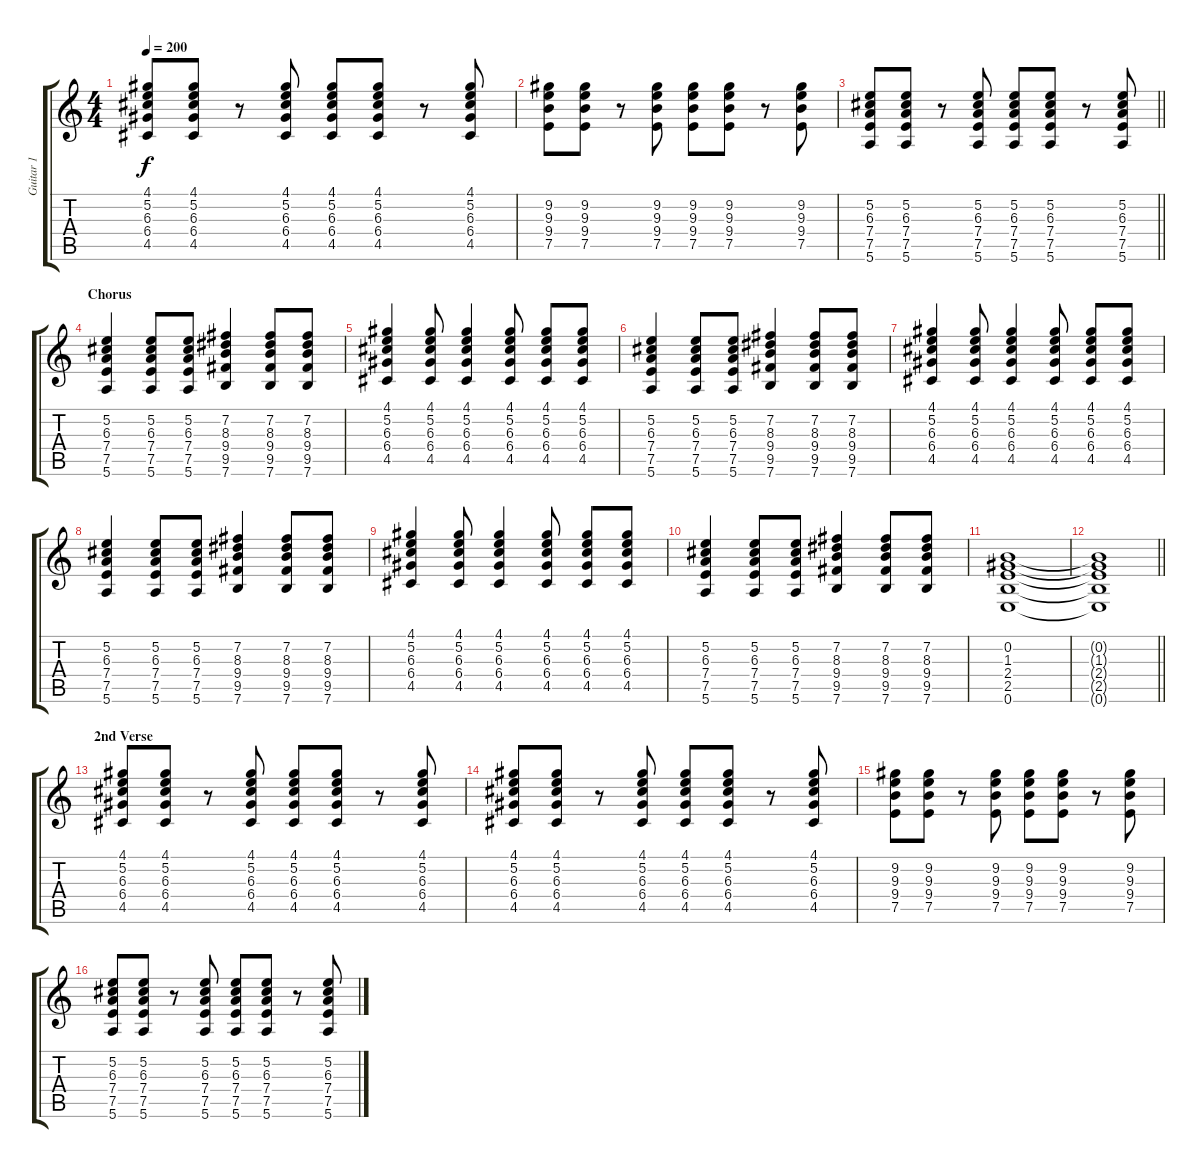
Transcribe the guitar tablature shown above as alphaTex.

\track ("Guitar 1" "Guitar 1") {instrument overdrivenguitar}
\staff {score tabs}
\tuning (E4 B3 G3 D3 A2 E2) {hide}
\ts (4 4)
\tempo 200
\clef g2
\ks c
(4.1 5.2 6.3 6.4 4.5).8{dy f} (4.1 5.2 6.3 6.4 4.5).8 r.8 (4.1 5.2 6.3 6.4 4.5).8 (4.1 5.2 6.3 6.4 4.5).8 (4.1 5.2 6.3 6.4 4.5).8 r.8 (4.1 5.2 6.3 6.4 4.5).8 |
(9.2 9.3 9.4 7.5).8 (9.2 9.3 9.4 7.5).8 r.8 (9.2 9.3 9.4 7.5).8 (9.2 9.3 9.4 7.5).8 (9.2 9.3 9.4 7.5).8 r.8 (9.2 9.3 9.4 7.5).8 |
\barLineRight lightlight
(5.2 6.3 7.4 7.5 5.6).8 (5.2 6.3 7.4 7.5 5.6).8 r.8 (5.2 6.3 7.4 7.5 5.6).8 (5.2 6.3 7.4 7.5 5.6).8 (5.2 6.3 7.4 7.5 5.6).8 r.8 (5.2 6.3 7.4 7.5 5.6).8 |
\section ("" "Chorus")
(5.2 6.3 7.4 7.5 5.6).4 (5.2 6.3 7.4 7.5 5.6).8 (5.2 6.3 7.4 7.5 5.6).8 (7.2 8.3 9.4 9.5 7.6).4 (7.2 8.3 9.4 9.5 7.6).8 (7.2 8.3 9.4 9.5 7.6).8 |
(4.1 5.2 6.3 6.4 4.5).4 (4.1 5.2 6.3 6.4 4.5).8 (4.1 5.2 6.3 6.4 4.5).4 (4.1 5.2 6.3 6.4 4.5).8 (4.1 5.2 6.3 6.4 4.5).8 (4.1 5.2 6.3 6.4 4.5).8 |
(5.2 6.3 7.4 7.5 5.6).4 (5.2 6.3 7.4 7.5 5.6).8 (5.2 6.3 7.4 7.5 5.6).8 (7.2 8.3 9.4 9.5 7.6).4 (7.2 8.3 9.4 9.5 7.6).8 (7.2 8.3 9.4 9.5 7.6).8 |
(4.1 5.2 6.3 6.4 4.5).4 (4.1 5.2 6.3 6.4 4.5).8 (4.1 5.2 6.3 6.4 4.5).4 (4.1 5.2 6.3 6.4 4.5).8 (4.1 5.2 6.3 6.4 4.5).8 (4.1 5.2 6.3 6.4 4.5).8 |
(5.2 6.3 7.4 7.5 5.6).4 (5.2 6.3 7.4 7.5 5.6).8 (5.2 6.3 7.4 7.5 5.6).8 (7.2 8.3 9.4 9.5 7.6).4 (7.2 8.3 9.4 9.5 7.6).8 (7.2 8.3 9.4 9.5 7.6).8 |
(4.1 5.2 6.3 6.4 4.5).4 (4.1 5.2 6.3 6.4 4.5).8 (4.1 5.2 6.3 6.4 4.5).4 (4.1 5.2 6.3 6.4 4.5).8 (4.1 5.2 6.3 6.4 4.5).8 (4.1 5.2 6.3 6.4 4.5).8 |
(5.2 6.3 7.4 7.5 5.6).4 (5.2 6.3 7.4 7.5 5.6).8 (5.2 6.3 7.4 7.5 5.6).8 (7.2 8.3 9.4 9.5 7.6).4 (7.2 8.3 9.4 9.5 7.6).8 (7.2 8.3 9.4 9.5 7.6).8 |
(0.2 1.3 2.4 2.5 0.6).1 |
\barLineRight lightlight
(0.2{t} 1.3{t} 2.4{t} 2.5{t} 0.6{t}).1 |
\section ("" "2nd Verse")
(4.1 5.2 6.3 6.4 4.5).8 (4.1 5.2 6.3 6.4 4.5).8 r.8 (4.1 5.2 6.3 6.4 4.5).8 (4.1 5.2 6.3 6.4 4.5).8 (4.1 5.2 6.3 6.4 4.5).8 r.8 (4.1 5.2 6.3 6.4 4.5).8 |
(4.1 5.2 6.3 6.4 4.5).8 (4.1 5.2 6.3 6.4 4.5).8 r.8 (4.1 5.2 6.3 6.4 4.5).8 (4.1 5.2 6.3 6.4 4.5).8 (4.1 5.2 6.3 6.4 4.5).8 r.8 (4.1 5.2 6.3 6.4 4.5).8 |
(9.2 9.3 9.4 7.5).8 (9.2 9.3 9.4 7.5).8 r.8 (9.2 9.3 9.4 7.5).8 (9.2 9.3 9.4 7.5).8 (9.2 9.3 9.4 7.5).8 r.8 (9.2 9.3 9.4 7.5).8 |
(5.2 6.3 7.4 7.5 5.6).8 (5.2 6.3 7.4 7.5 5.6).8 r.8 (5.2 6.3 7.4 7.5 5.6).8 (5.2 6.3 7.4 7.5 5.6).8 (5.2 6.3 7.4 7.5 5.6).8 r.8 (5.2 6.3 7.4 7.5 5.6).8
